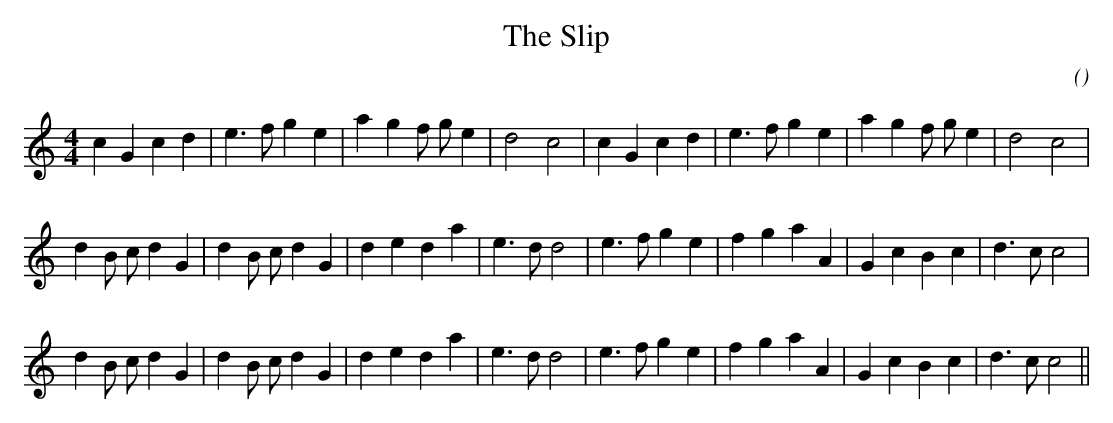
X:1
T: The Slip
C:
O:
M:4/4
K:C
K:C
M:4/4
L:1/16
c4 G4 c4 d4 |e6 f2 g4 e4 |a4 g4 f2 g2 e4 |d8 c8 |c4 G4 c4 d4 |e6 f2 g4 e4 |a4 g4 f2 g2 e4 |d8 c8 |
d4 B2 c2 d4 G4 |d4 B2 c2 d4 G4 |d4 e4 d4 a4 |e6 d2 d8 |e6 f2 g4 e4 |f4 g4 a4 A4 |G4 c4 B4 c4 |d6 c2 c8 |
d4 B2 c2 d4 G4 |d4 B2 c2 d4 G4 |d4 e4 d4 a4 |e6 d2 d8 |e6 f2 g4 e4 |f4 g4 a4 A4 |G4 c4 B4 c4 |d6 c2 c8 ||
